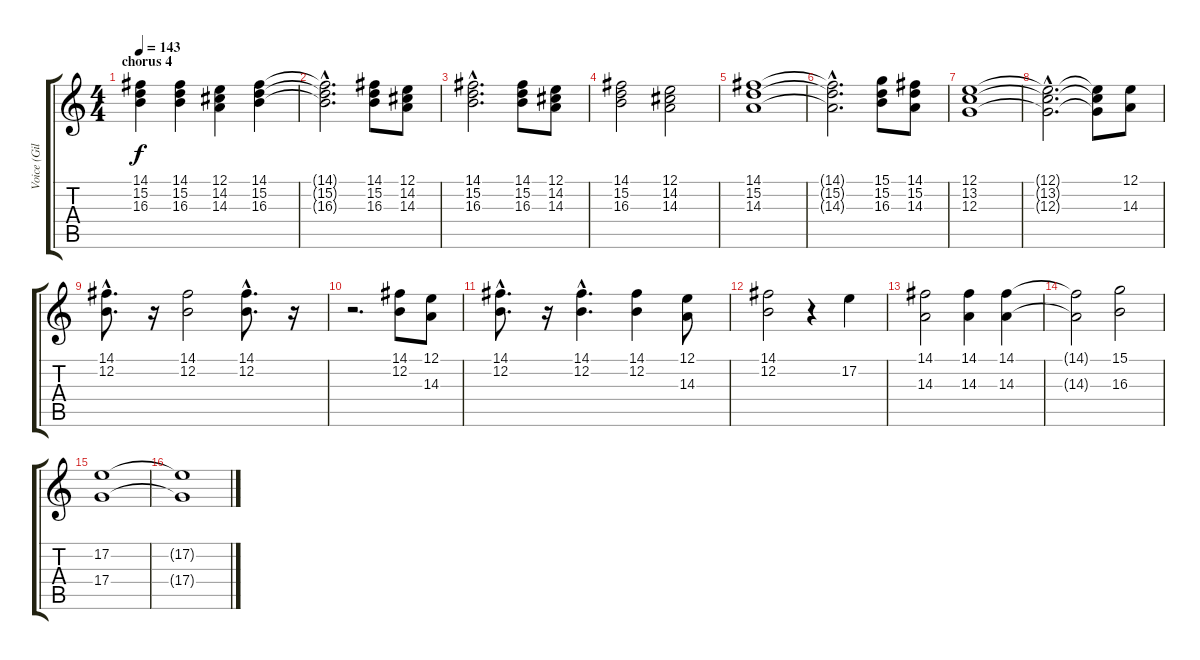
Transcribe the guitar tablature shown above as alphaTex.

\track ("Voice (Gilmour)" "Voice (Gil") {instrument synthvoice}
\staff {score tabs}
\tuning (E4 B3 G3 D3 A2 E2) {hide}
\ts (4 4)
\section ("" "chorus 4")
\tempo 143
\clef g2
\ks c
(14.1 15.2 16.3).4{dy f} (14.1 15.2 16.3).4 (12.1 14.2 14.3).4 (14.1 15.2 16.3).4 |
(14.1{hac t} 15.2{hac t} 16.3{hac t}).2{d} (14.1 15.2 16.3).8 (12.1 14.2 14.3).8 |
(14.1{hac} 15.2{hac} 16.3{hac}).2{d} (14.1 15.2 16.3).8 (12.1 14.2 14.3).8 |
(14.1 15.2 16.3).2 (12.1 14.2 14.3).2 |
(14.1 15.2 14.3).1 |
(14.1{hac t} 15.2{hac t} 14.3{hac t}).2{d} (15.1 15.2 16.3).8 (14.1 15.2 14.3).8 |
(12.1 13.2 12.3).1 |
(12.1{hac t} 13.2{hac t} 12.3{hac t}).2{d} (12.1{t} 13.2{t} 12.3{t}).8 (12.1 14.3).8 |
(14.1{hac} 12.2{hac}).8{d} r.16 (14.1 12.2).2 (14.1{hac} 12.2{hac}).8{d} r.16 |
r.2{d} (14.1 12.2).8 (12.1 14.3).8 |
(14.1{hac} 12.2{hac}).8{d} r.16 (14.1{hac} 12.2{hac}).4{d} (14.1 12.2).4 (12.1 14.3).8 |
(14.1 12.2).2 r.4 17.2.4 |
(14.1 14.3).2 (14.1 14.3).4 (14.1 14.3).4 |
(14.1{t} 14.3{t}).2 (15.1 16.3).2 |
(17.2 17.4).1 |
(17.2{t} 17.4{t}).1
